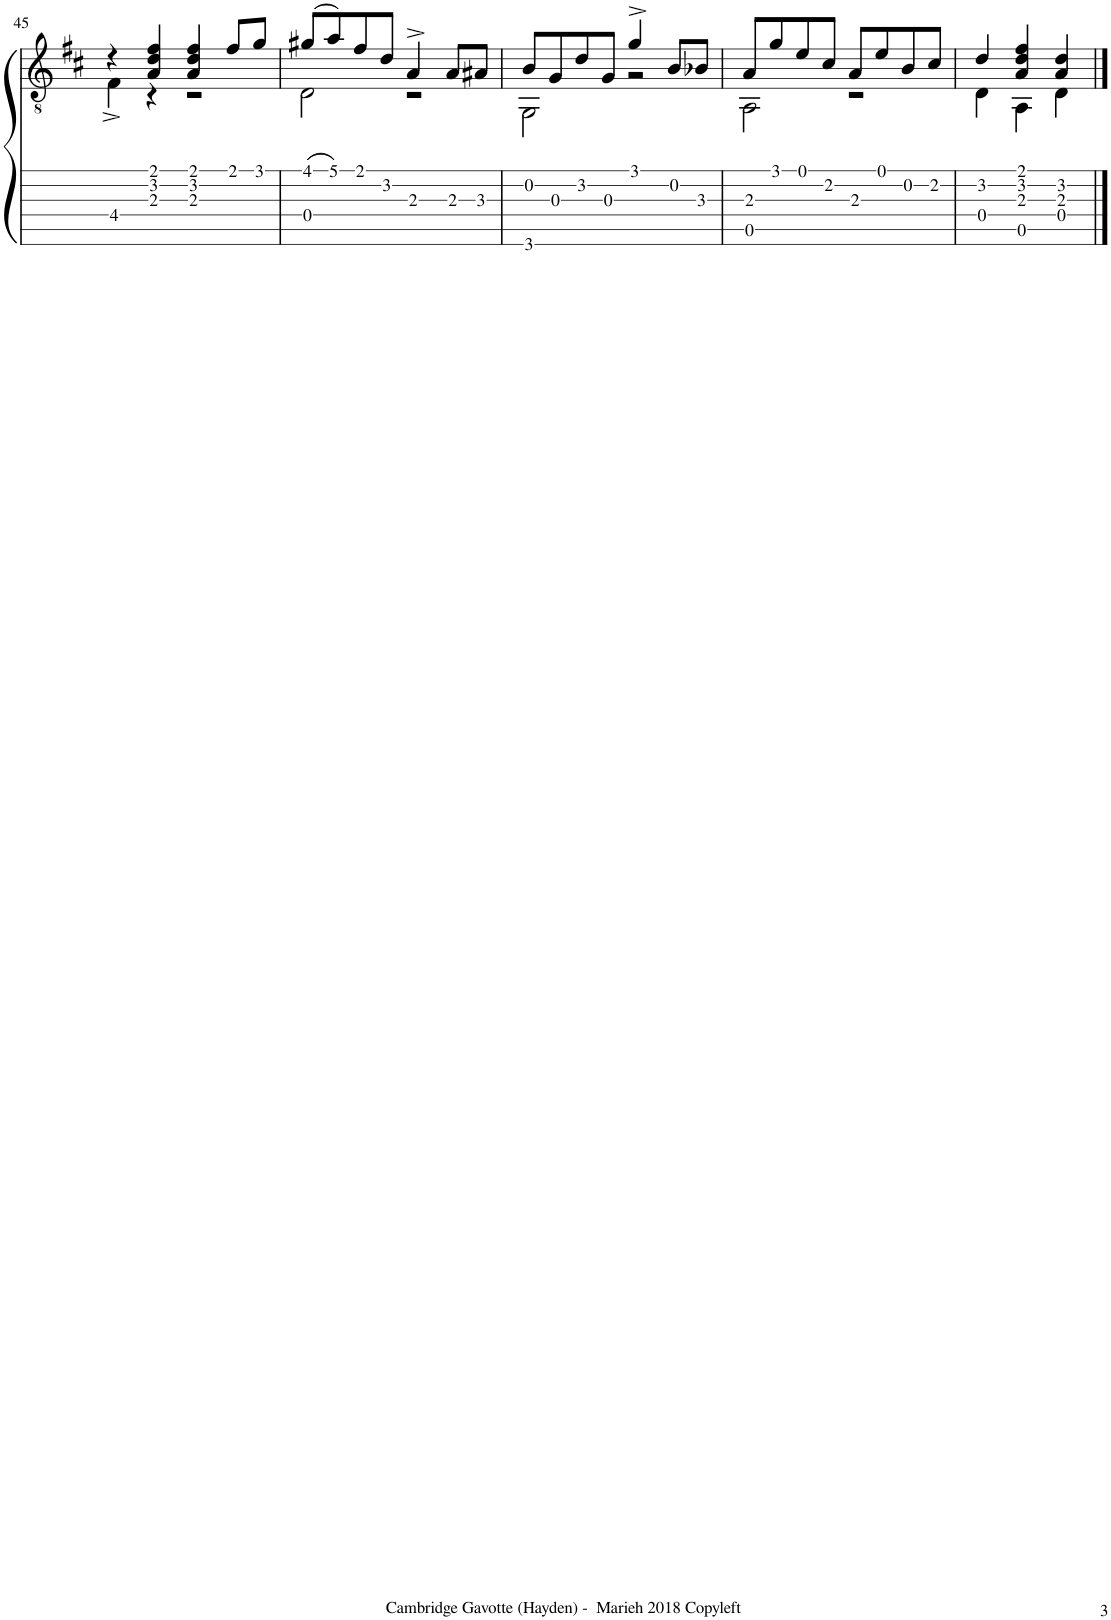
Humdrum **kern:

**kern	**kern
*part2	*part1
*staff2	*staff1
*I"Guitare classique [Tablature]	*I"Guitare classique
!!LO:PB:g=z
*	*clefGv2
*k[f#c#]	*k[f#c#]
*M4/4	*M4/4
=45	=45
*^	*^
4r	4F#	4r	4F#^\
4A 4d 4f#	4r	4A/ 4d/ 4f#/	4r
4A 4d 4f#	2r	4A/ 4d/ 4f#/	2r
8f#L	.	8f#/L	.
8gJ	.	8g/J	.
=46	=46	=46	=46
(8g#XL	2D	(8g#X/L	2D\
8aJ)	.	8a/)	.
8f#L	.	8f#/	.
8dJ	.	8d/J	.
4A	2r	4A^/	2r
8AL	.	8A/L	.
8A#XJ	.	8A#X/J	.
=47	=47	=47	=47
8BL	2GG	8B/L	2GG\
8GJ	.	8G/	.
8dL	.	8d/	.
8GJ	.	8G/J	.
4g	2r	4g^/	2r
8BL	.	8B/L	.
8B-XJ	.	8B-X/J	.
=48	=48	=48	=48
8AL	2AA	8A/L	2AA\
8gJ	.	8g/	.
8eL	.	8e/	.
8c#J	.	8c#/J	.
8AL	2r	8A/L	2r
8eJ	.	8e/	.
8BL	.	8B/	.
8c#J	.	8c#/J	.
=49	=49	=49	=49
4d	4D	4d/	4D\
4A 4d 4f#	4AA	4A/ 4d/ 4f#/	4AA\
4A 4d	4D	4A/ 4d/	4D\
*v	*v	*	*
*	*v	*v
==	==
*-	*-
